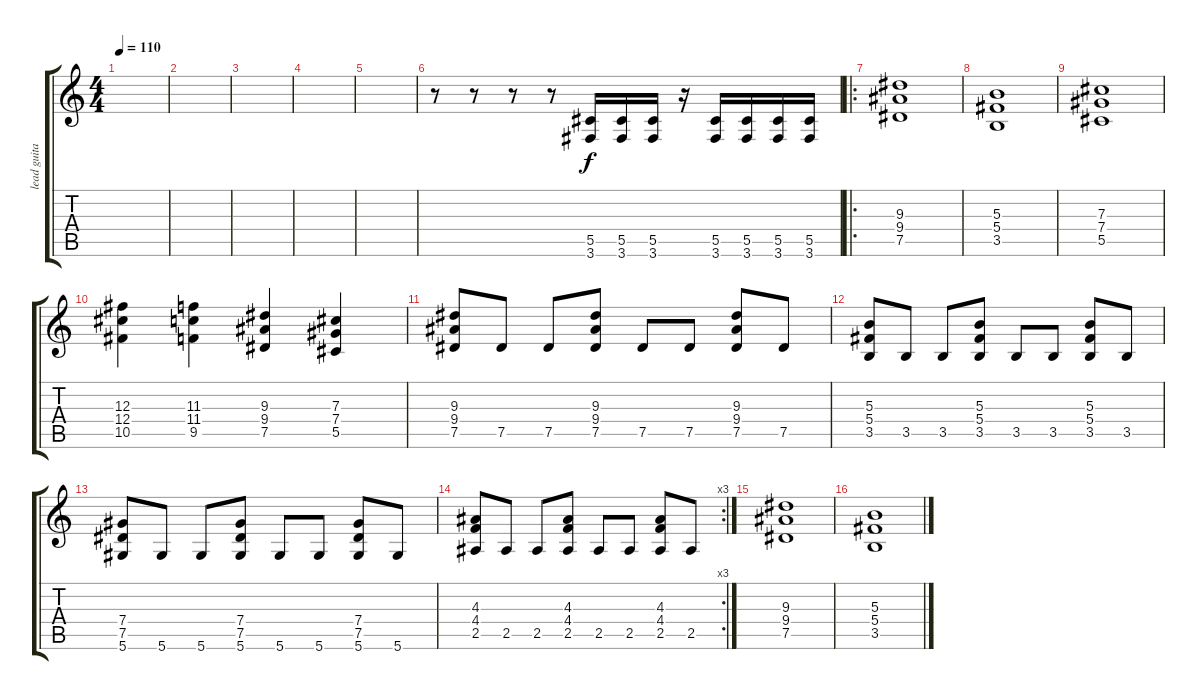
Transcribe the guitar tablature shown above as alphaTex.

\track ("lead guitar" "lead guita") {instrument overdrivenguitar}
\staff {score tabs}
\tuning (Eb4 Bb3 Gb3 Db3 Ab2 Eb2) {hide}
\ts (4 4)
\tempo 110
\clef g2
\ks c
|
|
|
|
|
r.8{instrument distortionguitar} r.8 r.8 r.8 (5.5 3.6).16 (5.5 3.6).16 (5.5 3.6).16 r.16 (5.5 3.6).16 (5.5 3.6).16 (5.5 3.6).16 (5.5 3.6).16 |
\ro
(9.3 9.4 7.5).1{instrument distortionguitar} |
(5.3 5.4 3.5).1 |
(7.3 7.4 5.5).1 |
(12.3 12.4 10.5).4 (11.3 11.4 9.5).4 (9.3 9.4 7.5).4 (7.3 7.4 5.5).4 |
(9.3 9.4 7.5).8 7.5.8 7.5.8 (9.3 9.4 7.5).8 7.5.8 7.5.8 (9.3 9.4 7.5).8 7.5.8 |
(5.3 5.4 3.5).8 3.5.8 3.5.8 (5.3 5.4 3.5).8 3.5.8 3.5.8 (5.3 5.4 3.5).8 3.5.8 |
(7.4 7.5 5.6).8 5.6.8 5.6.8 (7.4 7.5 5.6).8 5.6.8 5.6.8 (7.4 7.5 5.6).8 5.6.8 |
\rc 3
(4.3 4.4 2.5).8 2.5.8 2.5.8 (4.3 4.4 2.5).8 2.5.8 2.5.8 (4.3 4.4 2.5).8 2.5.8 |
(9.3 9.4 7.5).1{instrument distortionguitar} |
(5.3 5.4 3.5).1
